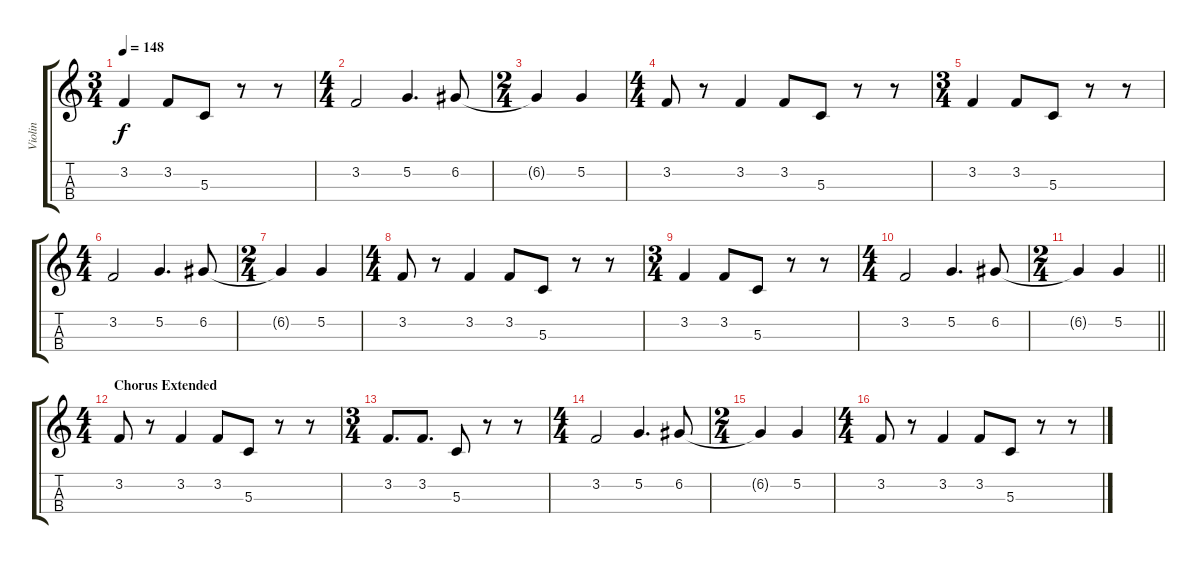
\track ("Violin" "Violin") {instrument violin}
\staff {score tabs}
\tuning (A4 D4 G3 C3) {hide}
\ts (3 4)
\tempo 148
\clef g2
\ks c
3.2.4{dy f} 3.2.8 5.3.8 r.8 r.8 |
\ts (4 4)
3.2.2 5.2.4{d} 6.2.8 |
\ts (2 4)
6.2{t}.4 5.2.4 |
\ts (4 4)
3.2.8 r.8 3.2.4 3.2.8 5.3.8 r.8 r.8 |
\ts (3 4)
3.2.4 3.2.8 5.3.8 r.8 r.8 |
\ts (4 4)
3.2.2 5.2.4{d} 6.2.8 |
\ts (2 4)
6.2{t}.4 5.2.4 |
\ts (4 4)
3.2.8 r.8 3.2.4 3.2.8 5.3.8 r.8 r.8 |
\ts (3 4)
3.2.4 3.2.8 5.3.8 r.8 r.8 |
\ts (4 4)
3.2.2 5.2.4{d} 6.2.8 |
\ts (2 4)
\barLineRight lightlight
6.2{t}.4 5.2.4 |
\ts (4 4)
\section ("" "Chorus Extended")
3.2.8 r.8 3.2.4 3.2.8 5.3.8 r.8 r.8 |
\ts (3 4)
3.2.8{d} 3.2.8{d} 5.3.8 r.8 r.8 |
\ts (4 4)
3.2.2 5.2.4{d} 6.2.8 |
\ts (2 4)
6.2{t}.4 5.2.4 |
\ts (4 4)
3.2.8 r.8 3.2.4 3.2.8 5.3.8 r.8 r.8
